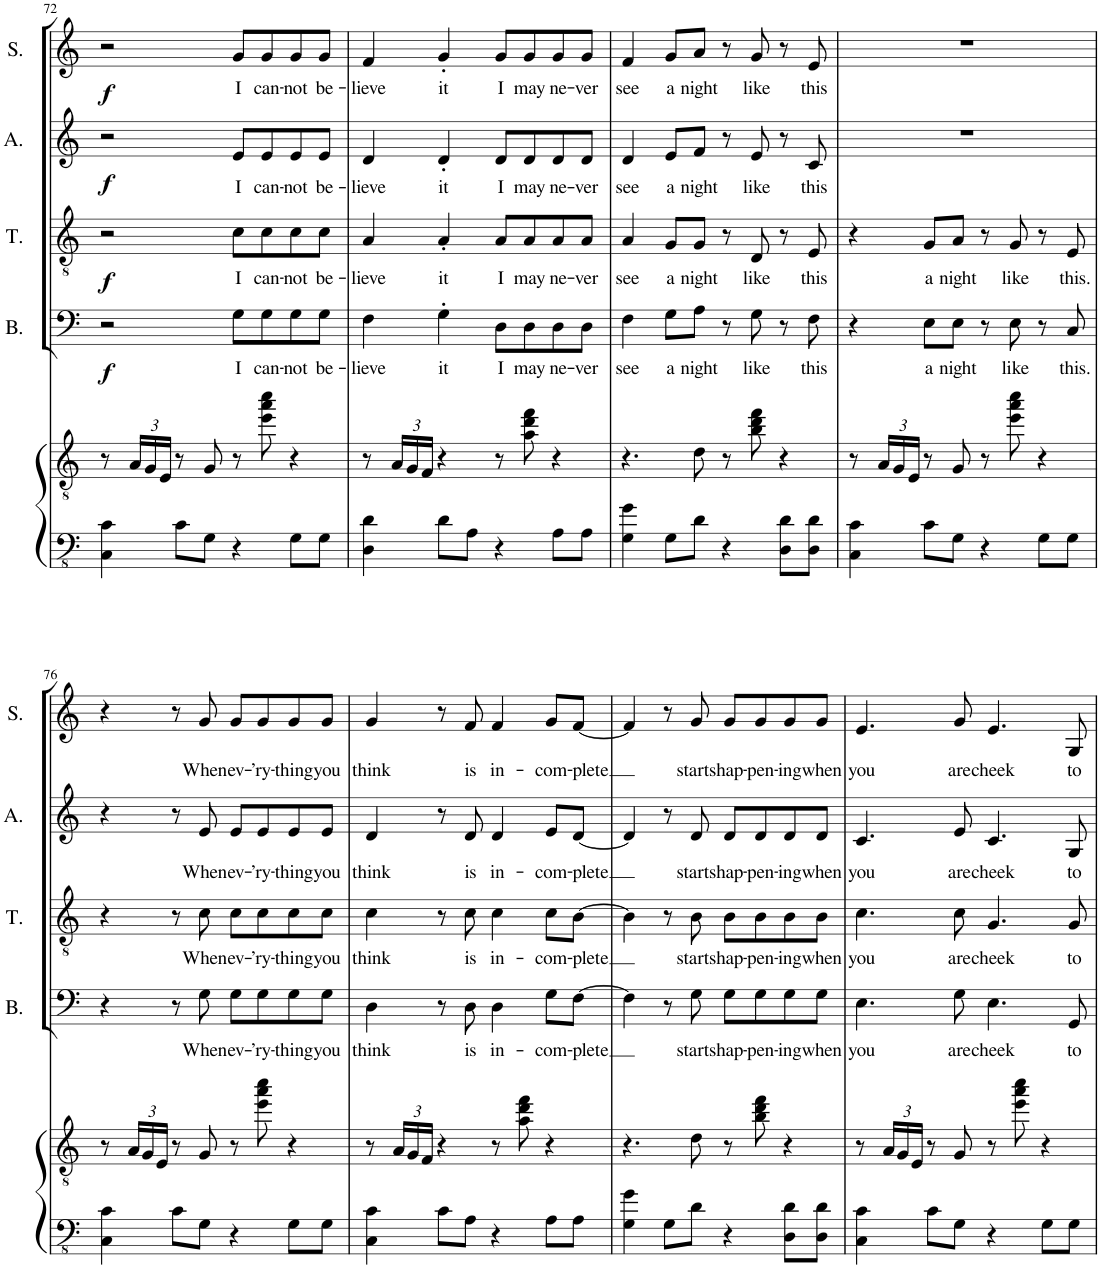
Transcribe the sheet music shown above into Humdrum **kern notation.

**kern	**kern	**kern	**text	**dynam	**kern	**text	**dynam	**kern	**text	**dynam	**kern	**text	**dynam
*part5	*part5	*part4	*part4	*part4	*part3	*part3	*part3	*part2	*part2	*part2	*part1	*part1	*part1
*staff6	*staff5	*staff4	*staff4	*staff4	*staff3	*staff3	*staff3	*staff2	*staff2	*staff2	*staff1	*staff1	*staff1
*I"Piano	*	*I"Bass	*	*	*I"Tenor	*	*	*I"Alto	*	*	*I"Soprano	*	*
*I'Pno	*	*I'B.	*	*	*I'T.	*	*	*I'A.	*	*	*I'S.	*	*
!!LO:PB:g=z
*clefFv4	*clefGv2	*clefF4	*	*	*clefGv2	*	*	*clefG2	*	*	*clefG2	*	*
*k[]	*k[]	*k[]	*	*	*k[]	*	*	*k[]	*	*	*k[]	*	*
*M4/4	*M4/4	*M4/4	*	*	*M4/4	*	*	*M4/4	*	*	*M4/4	*	*
=72	=72	=72	=72	=72	=72	=72	=72	=72	=72	=72	=72	=72	=72
!	!	!	!	!LO:DY:b	!	!	!LO:DY:b	!	!	!LO:DY:b	!	!	!LO:DY:b
4CC\ 4C\	8r	2r	.	f	2r	.	f	2r	.	f	2r	.	f
*	*Xbrackettup	*	*	*	*	*	*	*	*	*	*	*	*
.	24A/LL	.	.	.	.	.	.	.	.	.	.	.	.
.	24G/	.	.	.	.	.	.	.	.	.	.	.	.
.	24E/JJ	.	.	.	.	.	.	.	.	.	.	.	.
8C\L	8r	.	.	.	.	.	.	.	.	.	.	.	.
8GG\J	8G/	.	.	.	.	.	.	.	.	.	.	.	.
!	!	!	!LO:LY:b	!	!	!LO:LY:b	!	!	!LO:LY:b	!	!	!LO:LY:b	!
4r	8r	8G\L	I	.	8c\L	I	.	8e/L	I	.	8g/L	I	.
!	!	!	!LO:LY:b	!	!	!LO:LY:b	!	!	!LO:LY:b	!	!	!LO:LY:b	!
.	8ee\ 8aa\ 8ccc\	8G\	can-	.	8c\	can-	.	8e/	can-	.	8g/	can-	.
!	!	!	!LO:LY:b	!	!	!LO:LY:b	!	!	!LO:LY:b	!	!	!LO:LY:b	!
8GG\L	4r	8G\	-not	.	8c\	-not	.	8e/	-not	.	8g/	-not	.
!	!	!	!LO:LY:b	!	!	!LO:LY:b	!	!	!LO:LY:b	!	!	!LO:LY:b	!
8GG\J	.	8G\J	be-	.	8c\J	be-	.	8e/J	be-	.	8g/J	be-	.
=73	=73	=73	=73	=73	=73	=73	=73	=73	=73	=73	=73	=73	=73
!	!	!	!LO:LY:b	!	!	!LO:LY:b	!	!	!LO:LY:b	!	!	!LO:LY:b	!
4DD\ 4D\	8r	4F\	-lieve	.	4A/	-lieve	.	4d/	-lieve	.	4f/	-lieve	.
.	24A/LL	.	.	.	.	.	.	.	.	.	.	.	.
.	24G/	.	.	.	.	.	.	.	.	.	.	.	.
.	24F/JJ	.	.	.	.	.	.	.	.	.	.	.	.
!	!	!	!LO:LY:b	!	!	!LO:LY:b	!	!	!LO:LY:b	!	!	!LO:LY:b	!
8D\L	4r	4G'\	it	.	4A'/	it	.	4d'/	it	.	4g'/	it	.
8AA\J	.	.	.	.	.	.	.	.	.	.	.	.	.
!	!	!	!LO:LY:b	!	!	!LO:LY:b	!	!	!LO:LY:b	!	!	!LO:LY:b	!
4r	8r	8D\L	I	.	8A/L	I	.	8d/L	I	.	8g/L	I	.
!	!	!	!LO:LY:b	!	!	!LO:LY:b	!	!	!LO:LY:b	!	!	!LO:LY:b	!
.	8a\ 8dd\ 8ff\	8D\	may	.	8A/	may	.	8d/	may	.	8g/	may	.
!	!	!	!LO:LY:b	!	!	!LO:LY:b	!	!	!LO:LY:b	!	!	!LO:LY:b	!
8AA\L	4r	8D\	ne-	.	8A/	ne-	.	8d/	ne-	.	8g/	ne-	.
!	!	!	!LO:LY:b	!	!	!LO:LY:b	!	!	!LO:LY:b	!	!	!LO:LY:b	!
8AA\J	.	8D\J	-ver	.	8A/J	-ver	.	8d/J	-ver	.	8g/J	-ver	.
=74	=74	=74	=74	=74	=74	=74	=74	=74	=74	=74	=74	=74	=74
!	!	!	!LO:LY:b	!	!	!LO:LY:b	!	!	!LO:LY:b	!	!	!LO:LY:b	!
4GG\ 4G\	4.r	4F\	see	.	4A/	see	.	4d/	see	.	4f/	see	.
!	!	!	!LO:LY:b	!	!	!LO:LY:b	!	!	!LO:LY:b	!	!	!LO:LY:b	!
8GG\L	.	8G\L	a	.	8G/L	a	.	8e/L	a	.	8g/L	a	.
!	!	!	!LO:LY:b	!	!	!LO:LY:b	!	!	!LO:LY:b	!	!	!LO:LY:b	!
8D\J	8d\	8A\J	night	.	8G/J	night	.	8f/J	night	.	8a/J	night	.
4r	8r	8r	.	.	8r	.	.	8r	.	.	8r	.	.
!	!	!	!LO:LY:b	!	!	!LO:LY:b	!	!	!LO:LY:b	!	!	!LO:LY:b	!
.	8b\ 8dd\ 8ff\	8G\	like	.	8D/	like	.	8e/	like	.	8g/	like	.
8DD\ 8D\L	4r	8r	.	.	8r	.	.	8r	.	.	8r	.	.
!	!	!	!LO:LY:b	!	!	!LO:LY:b	!	!	!LO:LY:b	!	!	!LO:LY:b	!
8DD\ 8D\J	.	8F\	this	.	8E/	this	.	8c/	this	.	8e/	this	.
=75	=75	=75	=75	=75	=75	=75	=75	=75	=75	=75	=75	=75	=75
4CC\ 4C\	8r	4r	.	.	4r	.	.	1r	.	.	1r	.	.
.	24A/LL	.	.	.	.	.	.	.	.	.	.	.	.
.	24G/	.	.	.	.	.	.	.	.	.	.	.	.
.	24E/JJ	.	.	.	.	.	.	.	.	.	.	.	.
!	!	!	!LO:LY:b	!	!	!LO:LY:b	!	!	!	!	!	!	!
8C\L	8r	8E\L	a	.	8G/L	a	.	.	.	.	.	.	.
!	!	!	!LO:LY:b	!	!	!LO:LY:b	!	!	!	!	!	!	!
8GG\J	8G/	8E\J	night	.	8A/J	night	.	.	.	.	.	.	.
4r	8r	8r	.	.	8r	.	.	.	.	.	.	.	.
!	!	!	!LO:LY:b	!	!	!LO:LY:b	!	!	!	!	!	!	!
.	8ee\ 8aa\ 8ccc\	8E\	like	.	8G/	like	.	.	.	.	.	.	.
8GG\L	4r	8r	.	.	8r	.	.	.	.	.	.	.	.
!	!	!	!LO:LY:b	!	!	!LO:LY:b	!	!	!	!	!	!	!
8GG\J	.	8C/	this.	.	8E/	this.	.	.	.	.	.	.	.
!!LO:LB:g=z
=76	=76	=76	=76	=76	=76	=76	=76	=76	=76	=76	=76	=76	=76
4CC\ 4C\	8r	4r	.	.	4r	.	.	4r	.	.	4r	.	.
.	24A/LL	.	.	.	.	.	.	.	.	.	.	.	.
.	24G/	.	.	.	.	.	.	.	.	.	.	.	.
.	24E/JJ	.	.	.	.	.	.	.	.	.	.	.	.
8C\L	8r	8r	.	.	8r	.	.	8r	.	.	8r	.	.
!	!	!	!LO:LY:b	!	!	!LO:LY:b	!	!	!LO:LY:b	!	!	!LO:LY:b	!
8GG\J	8G/	8G\	When	.	8c\	When	.	8e/	When	.	8g/	When	.
!	!	!	!LO:LY:b	!	!	!LO:LY:b	!	!	!LO:LY:b	!	!	!LO:LY:b	!
4r	8r	8G\L	ev-	.	8c\L	ev-	.	8e/L	ev-	.	8g/L	ev-	.
!	!	!	!LO:LY:b	!	!	!LO:LY:b	!	!	!LO:LY:b	!	!	!LO:LY:b	!
.	8ee\ 8aa\ 8ccc\	8G\	-’ry-	.	8c\	-’ry-	.	8e/	-’ry-	.	8g/	-’ry-	.
!	!	!	!LO:LY:b	!	!	!LO:LY:b	!	!	!LO:LY:b	!	!	!LO:LY:b	!
8GG\L	4r	8G\	-thing	.	8c\	-thing	.	8e/	-thing	.	8g/	-thing	.
!	!	!	!LO:LY:b	!	!	!LO:LY:b	!	!	!LO:LY:b	!	!	!LO:LY:b	!
8GG\J	.	8G\J	you	.	8c\J	you	.	8e/J	you	.	8g/J	you	.
=77	=77	=77	=77	=77	=77	=77	=77	=77	=77	=77	=77	=77	=77
!	!	!	!LO:LY:b	!	!	!LO:LY:b	!	!	!LO:LY:b	!	!	!LO:LY:b	!
4CC\ 4C\	8r	4D\	think	.	4c\	think	.	4d/	think	.	4g/	think	.
.	24A/LL	.	.	.	.	.	.	.	.	.	.	.	.
.	24G/	.	.	.	.	.	.	.	.	.	.	.	.
.	24F/JJ	.	.	.	.	.	.	.	.	.	.	.	.
8C\L	4r	8r	.	.	8r	.	.	8r	.	.	8r	.	.
!	!	!	!LO:LY:b	!	!	!LO:LY:b	!	!	!LO:LY:b	!	!	!LO:LY:b	!
8AA\J	.	8D\	is	.	8c\	is	.	8d/	is	.	8f/	is	.
!	!	!	!LO:LY:b	!	!	!LO:LY:b	!	!	!LO:LY:b	!	!	!LO:LY:b	!
4r	8r	4D\	in-	.	4c\	in-	.	4d/	in-	.	4f/	in-	.
.	8a\ 8dd\ 8ff\	.	.	.	.	.	.	.	.	.	.	.	.
!	!	!	!LO:LY:b	!	!	!LO:LY:b	!	!	!LO:LY:b	!	!	!LO:LY:b	!
8AA\L	4r	8G\L	-com-	.	8c\L	-com-	.	8e/L	-com-	.	8g/L	-com-	.
!	!	!	!LO:LY:b	!	!	!LO:LY:b	!	!	!LO:LY:b	!	!	!LO:LY:b	!
8AA\J	.	[8F\J	-plete	.	[8B\J	-plete	.	[8d/J	-plete	.	[8f/J	-plete	.
=78	=78	=78	=78	=78	=78	=78	=78	=78	=78	=78	=78	=78	=78
4GG\ 4G\	4.r	4F\]	.	.	4B\]	.	.	4d/]	.	.	4f/]	.	.
8GG\L	.	8r	.	.	8r	.	.	8r	.	.	8r	.	.
!	!	!	!LO:LY:b	!	!	!LO:LY:b	!	!	!LO:LY:b	!	!	!LO:LY:b	!
8D\J	8d\	8G\	starts	.	8B\	starts	.	8d/	starts	.	8g/	starts	.
!	!	!	!LO:LY:b	!	!	!LO:LY:b	!	!	!LO:LY:b	!	!	!LO:LY:b	!
4r	8r	8G\L	hap-	.	8B\L	hap-	.	8d/L	hap-	.	8g/L	hap-	.
!	!	!	!LO:LY:b	!	!	!LO:LY:b	!	!	!LO:LY:b	!	!	!LO:LY:b	!
.	8b\ 8dd\ 8ff\	8G\	-pen-	.	8B\	-pen-	.	8d/	-pen-	.	8g/	-pen-	.
!	!	!	!LO:LY:b	!	!	!LO:LY:b	!	!	!LO:LY:b	!	!	!LO:LY:b	!
8DD\ 8D\L	4r	8G\	-ing	.	8B\	-ing	.	8d/	-ing	.	8g/	-ing	.
!	!	!	!LO:LY:b	!	!	!LO:LY:b	!	!	!LO:LY:b	!	!	!LO:LY:b	!
8DD\ 8D\J	.	8G\J	when	.	8B\J	when	.	8d/J	when	.	8g/J	when	.
=79	=79	=79	=79	=79	=79	=79	=79	=79	=79	=79	=79	=79	=79
!	!	!	!LO:LY:b	!	!	!LO:LY:b	!	!	!LO:LY:b	!	!	!LO:LY:b	!
4CC\ 4C\	8r	4.E\	you	.	4.c\	you	.	4.c/	you	.	4.e/	you	.
.	24A/LL	.	.	.	.	.	.	.	.	.	.	.	.
.	24G/	.	.	.	.	.	.	.	.	.	.	.	.
.	24E/JJ	.	.	.	.	.	.	.	.	.	.	.	.
8C\L	8r	.	.	.	.	.	.	.	.	.	.	.	.
!	!	!	!LO:LY:b	!	!	!LO:LY:b	!	!	!LO:LY:b	!	!	!LO:LY:b	!
8GG\J	8G/	8G\	are	.	8c\	are	.	8e/	are	.	8g/	are	.
!	!	!	!LO:LY:b	!	!	!LO:LY:b	!	!	!LO:LY:b	!	!	!LO:LY:b	!
4r	8r	4.E\	cheek	.	4.G/	cheek	.	4.c/	cheek	.	4.e/	cheek	.
.	8ee\ 8aa\ 8ccc\	.	.	.	.	.	.	.	.	.	.	.	.
8GG\L	4r	.	.	.	.	.	.	.	.	.	.	.	.
!	!	!	!LO:LY:b	!	!	!LO:LY:b	!	!	!LO:LY:b	!	!	!LO:LY:b	!
8GG\J	.	8GG/	to	.	8G/	to	.	8G/	to	.	8G/	to	.
=	=	=	=	=	=	=	=	=	=	=	=	=	=
*-	*-	*-	*-	*-	*-	*-	*-	*-	*-	*-	*-	*-	*-
